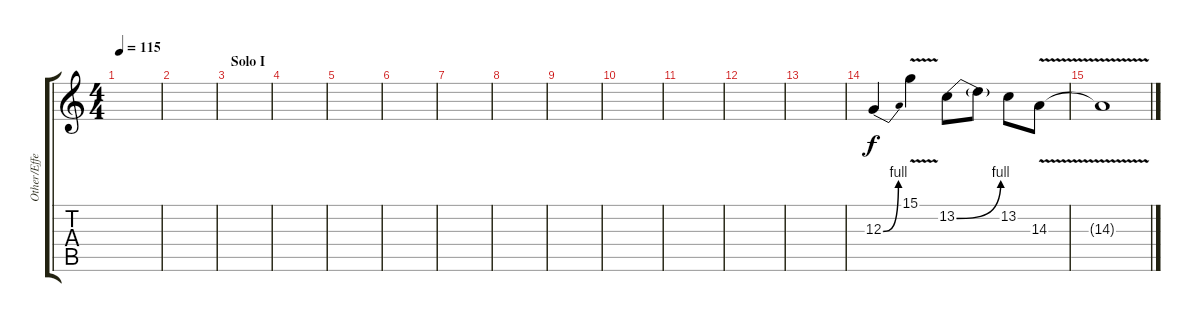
\track ("Other/Effects" "Other/Effe") {instrument fx7echoes}
\staff {score tabs}
\tuning (E4 B3 G3 D3 A2 E2) {hide}
\ts (4 4)
\tempo 115
\clef g2
\ks c
|
|
\section ("" "Solo I")
|
|
|
|
|
|
|
|
|
|
|
12.3{be (bend 0 0 60 4)}.4{dy f volume 11 instrument overdrivenguitar} 15.1{v}.4 13.2{be (bend 0 0 60 4)}.8 13.2{t}.8 13.2.8 14.3{v}.8 |
14.3{t}.1
